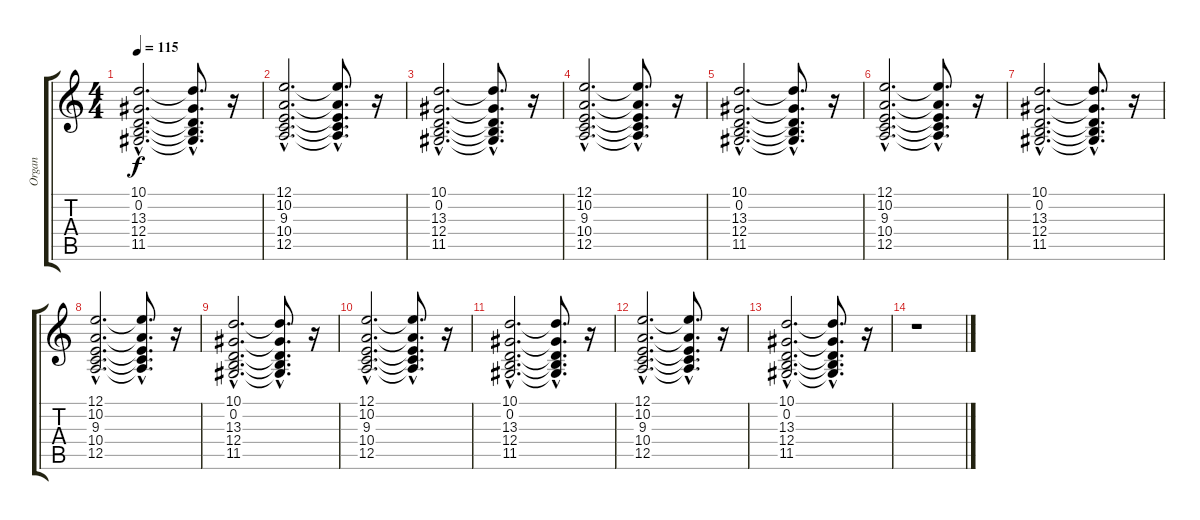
\track ("Organ" "Organ") {instrument rockorgan}
\staff {score tabs}
\tuning (E4 B3 G3 D3 A2 E2) {hide}
\ts (4 4)
\tempo 115
\clef g2
\ks c
(10.1{hac} 0.2{hac} 13.3{hac} 12.4{hac} 11.5{hac}).2{d dy f} (10.1{hac t} 0.2{hac t} 13.3{hac t} 12.4{hac t} 11.5{hac t}).8{d} r.16 |
(12.1{hac} 10.2{hac} 9.3{hac} 10.4{hac} 12.5{hac}).2{d} (12.1{hac t} 10.2{hac t} 9.3{hac t} 10.4{hac t} 12.5{hac t}).8{d} r.16 |
(10.1{hac} 0.2{hac} 13.3{hac} 12.4{hac} 11.5{hac}).2{d} (10.1{hac t} 0.2{hac t} 13.3{hac t} 12.4{hac t} 11.5{hac t}).8{d} r.16 |
(12.1{hac} 10.2{hac} 9.3{hac} 10.4{hac} 12.5{hac}).2{d} (12.1{hac t} 10.2{hac t} 9.3{hac t} 10.4{hac t} 12.5{hac t}).8{d} r.16 |
(10.1{hac} 0.2{hac} 13.3{hac} 12.4{hac} 11.5{hac}).2{d} (10.1{hac t} 0.2{hac t} 13.3{hac t} 12.4{hac t} 11.5{hac t}).8{d} r.16 |
(12.1{hac} 10.2{hac} 9.3{hac} 10.4{hac} 12.5{hac}).2{d} (12.1{hac t} 10.2{hac t} 9.3{hac t} 10.4{hac t} 12.5{hac t}).8{d} r.16 |
(10.1{hac} 0.2{hac} 13.3{hac} 12.4{hac} 11.5{hac}).2{d} (10.1{hac t} 0.2{hac t} 13.3{hac t} 12.4{hac t} 11.5{hac t}).8{d} r.16 |
(12.1{hac} 10.2{hac} 9.3{hac} 10.4{hac} 12.5{hac}).2{d} (12.1{hac t} 10.2{hac t} 9.3{hac t} 10.4{hac t} 12.5{hac t}).8{d} r.16 |
(10.1{hac} 0.2{hac} 13.3{hac} 12.4{hac} 11.5{hac}).2{d} (10.1{hac t} 0.2{hac t} 13.3{hac t} 12.4{hac t} 11.5{hac t}).8{d} r.16 |
(12.1{hac} 10.2{hac} 9.3{hac} 10.4{hac} 12.5{hac}).2{d} (12.1{hac t} 10.2{hac t} 9.3{hac t} 10.4{hac t} 12.5{hac t}).8{d} r.16 |
(10.1{hac} 0.2{hac} 13.3{hac} 12.4{hac} 11.5{hac}).2{d} (10.1{hac t} 0.2{hac t} 13.3{hac t} 12.4{hac t} 11.5{hac t}).8{d} r.16 |
(12.1{hac} 10.2{hac} 9.3{hac} 10.4{hac} 12.5{hac}).2{d} (12.1{hac t} 10.2{hac t} 9.3{hac t} 10.4{hac t} 12.5{hac t}).8{d} r.16 |
(10.1{hac} 0.2{hac} 13.3{hac} 12.4{hac} 11.5{hac}).2{d} (10.1{hac t} 0.2{hac t} 13.3{hac t} 12.4{hac t} 11.5{hac t}).8{d} r.16 |
r.1
